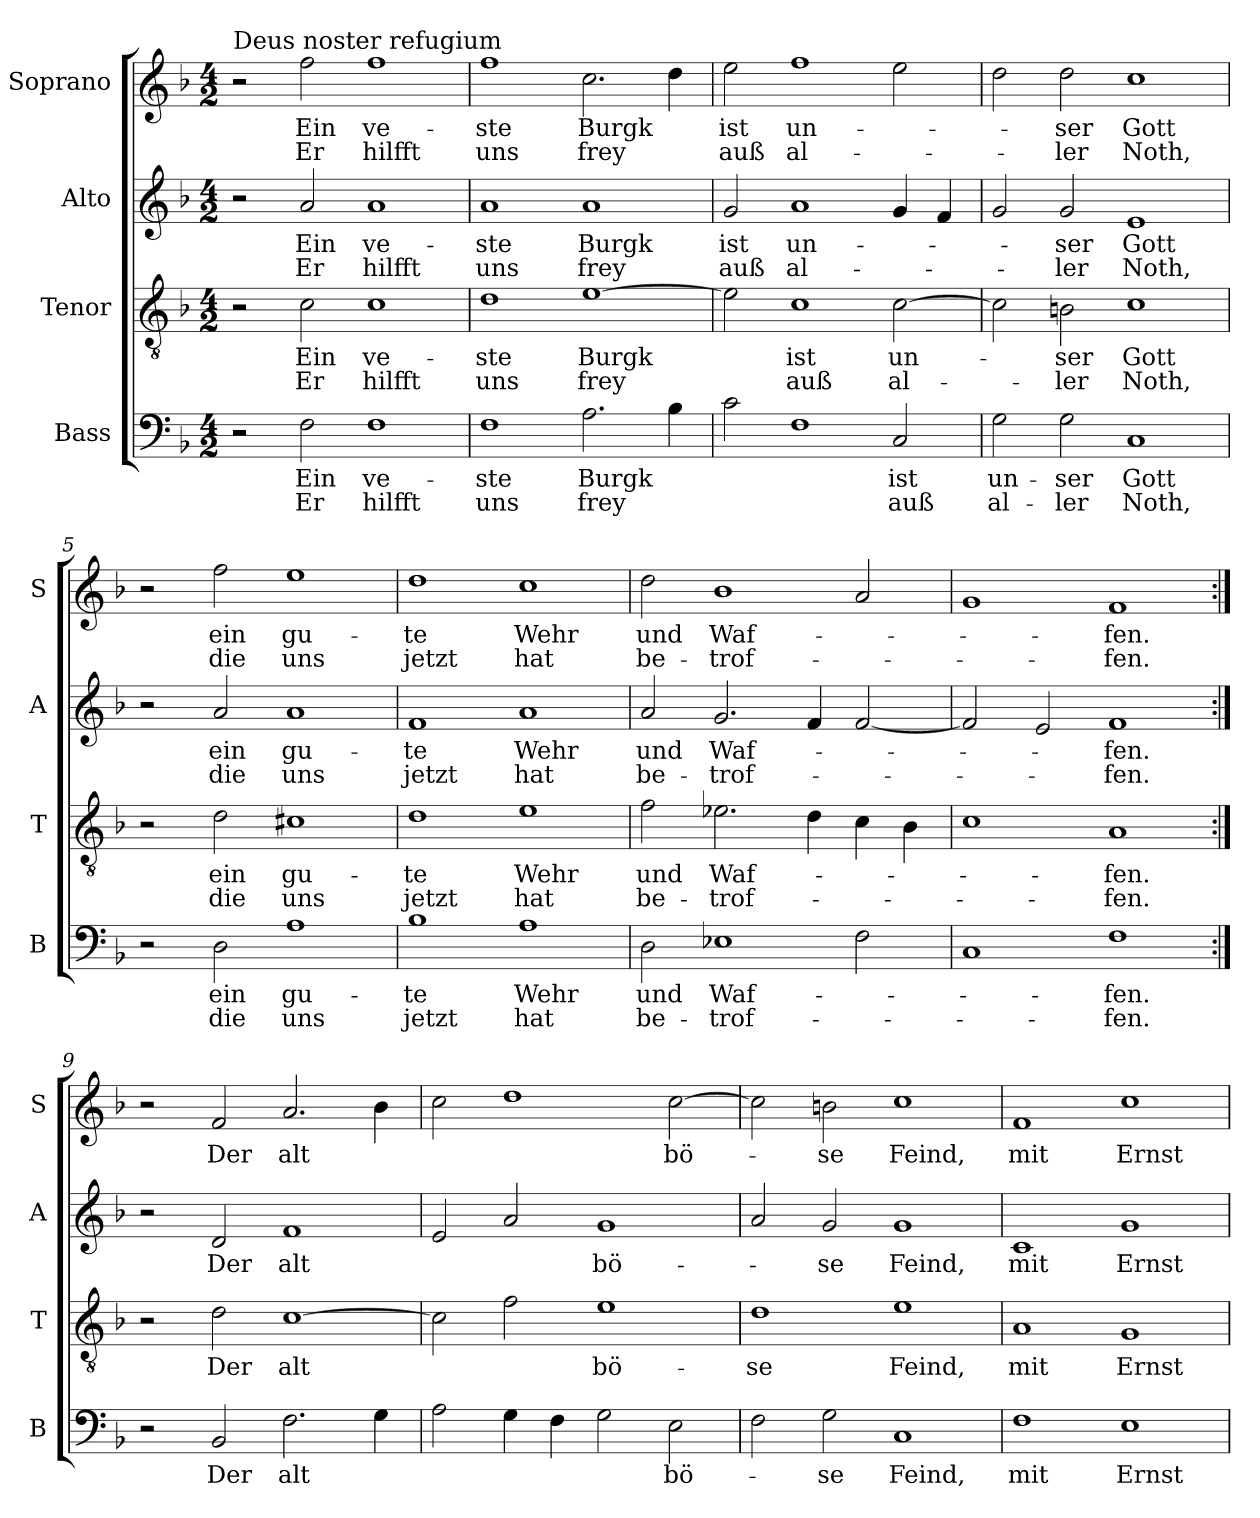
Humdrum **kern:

**kern	**text	**text	**kern	**text	**text	**kern	**text	**text	**kern	**text	**text
*part4	*part4	*part4	*part3	*part3	*part3	*part2	*part2	*part2	*part1	*part1	*part1
*staff4	*staff4	*staff4	*staff3	*staff3	*staff3	*staff2	*staff2	*staff2	*staff1	*staff1	*staff1
*I"Bass	*	*	*I"Tenor	*	*	*I"Alto	*	*	*I"Soprano	*	*
*I'B	*	*	*I'T	*	*	*I'A	*	*	*I'S	*	*
*clefF4	*	*	*clefGv2	*	*	*clefG2	*	*	*clefG2	*	*
*k[b-]	*	*	*k[b-]	*	*	*k[b-]	*	*	*k[b-]	*	*
*F:	*	*	*F:	*	*	*F:	*	*	*F:	*	*
*M4/2	*	*	*M4/2	*	*	*M4/2	*	*	*M4/2	*	*
=1	=1	=1	=1	=1	=1	=1	=1	=1	=1	=1	=1
!	!	!	!	!	!	!	!	!	!LO:TX:a:t=Deus noster refugium	!	!
2r	.	.	2r	.	.	2r	.	.	2r	.	.
!	!LO:LY:b	!LO:LY:b	!	!LO:LY:b	!LO:LY:b	!	!LO:LY:b	!LO:LY:b	!	!LO:LY:b	!LO:LY:b
2F\	Ein	Er	2c\	Ein	Er	2a/	Ein	Er	2ff\	Ein	Er
!	!LO:LY:b	!LO:LY:b	!	!LO:LY:b	!LO:LY:b	!	!LO:LY:b	!LO:LY:b	!	!LO:LY:b	!LO:LY:b
1F	ve-	hilfft	1c	ve-	hilfft	1a	ve-	hilfft	1ff	ve-	hilfft
=2	=2	=2	=2	=2	=2	=2	=2	=2	=2	=2	=2
!	!LO:LY:b	!LO:LY:b	!	!LO:LY:b	!LO:LY:b	!	!LO:LY:b	!LO:LY:b	!	!LO:LY:b	!LO:LY:b
1F	-ste	uns	1d	-ste	uns	1a	-ste	uns	1ff	-ste	uns
!	!LO:LY:b	!LO:LY:b	!	!LO:LY:b	!LO:LY:b	!	!LO:LY:b	!LO:LY:b	!	!LO:LY:b	!LO:LY:b
2.A\	Burgk	frey	[1e	Burgk	frey	1a	Burgk	frey	2.cc\	Burgk	frey
4B-\	.	.	.	.	.	.	.	.	4dd\	.	.
=3	=3	=3	=3	=3	=3	=3	=3	=3	=3	=3	=3
!	!	!	!	!	!	!	!LO:LY:b	!LO:LY:b	!	!LO:LY:b	!LO:LY:b
2c\	.	.	2e\]	.	.	2g/	ist	auß	2ee\	ist	auß
!	!	!	!	!LO:LY:b	!LO:LY:b	!	!LO:LY:b	!LO:LY:b	!	!LO:LY:b	!LO:LY:b
1F	.	.	1c	ist	auß	1a	un-	al-	1ff	un-	al-
!	!LO:LY:b	!LO:LY:b	!	!LO:LY:b	!LO:LY:b	!	!	!	!	!	!
2C/	ist	auß	[2c\	un-	al-	4g/	.	.	2ee\	.	.
.	.	.	.	.	.	4f/	.	.	.	.	.
=4	=4	=4	=4	=4	=4	=4	=4	=4	=4	=4	=4
!	!LO:LY:b	!LO:LY:b	!	!	!	!	!	!	!	!	!
2G\	un-	al-	2c\]	.	.	2g/	.	.	2dd\	.	.
!	!LO:LY:b	!LO:LY:b	!	!LO:LY:b	!LO:LY:b	!	!LO:LY:b	!LO:LY:b	!	!LO:LY:b	!LO:LY:b
2G\	-ser	-ler	2Bn\	-ser	-ler	2g/	-ser	-ler	2dd\	-ser	-ler
!	!LO:LY:b	!LO:LY:b	!	!LO:LY:b	!LO:LY:b	!	!LO:LY:b	!LO:LY:b	!	!LO:LY:b	!LO:LY:b
1C	Gott	Noth,	1c	Gott	Noth,	1e	Gott	Noth,	1cc	Gott	Noth,
!!LO:LB:g=z
=5	=5	=5	=5	=5	=5	=5	=5	=5	=5	=5	=5
2r	.	.	2r	.	.	2r	.	.	2r	.	.
!	!LO:LY:b	!LO:LY:b	!	!LO:LY:b	!LO:LY:b	!	!LO:LY:b	!LO:LY:b	!	!LO:LY:b	!LO:LY:b
2D\	ein	die	2d\	ein	die	2a/	ein	die	2ff\	ein	die
!	!LO:LY:b	!LO:LY:b	!	!LO:LY:b	!LO:LY:b	!	!LO:LY:b	!LO:LY:b	!	!LO:LY:b	!LO:LY:b
1A	gu-	uns	1c#X	gu-	uns	1a	gu-	uns	1ee	gu-	uns
=6	=6	=6	=6	=6	=6	=6	=6	=6	=6	=6	=6
!	!LO:LY:b	!LO:LY:b	!	!LO:LY:b	!LO:LY:b	!	!LO:LY:b	!LO:LY:b	!	!LO:LY:b	!LO:LY:b
1B-	-te	jetzt	1d	-te	jetzt	1f	-te	jetzt	1dd	-te	jetzt
!	!LO:LY:b	!LO:LY:b	!	!LO:LY:b	!LO:LY:b	!	!LO:LY:b	!LO:LY:b	!	!LO:LY:b	!LO:LY:b
1A	Wehr	hat	1e	Wehr	hat	1a	Wehr	hat	1cc	Wehr	hat
=7	=7	=7	=7	=7	=7	=7	=7	=7	=7	=7	=7
!	!LO:LY:b	!LO:LY:b	!	!LO:LY:b	!LO:LY:b	!	!LO:LY:b	!LO:LY:b	!	!LO:LY:b	!LO:LY:b
2D\	und	be-	2f\	und	be-	2a/	und	be-	2dd\	und	be-
!	!LO:LY:b	!LO:LY:b	!	!LO:LY:b	!LO:LY:b	!	!LO:LY:b	!LO:LY:b	!	!LO:LY:b	!LO:LY:b
1E-X	Waf-	-trof-	2.e-X\	Waf-	-trof-	2.g/	Waf-	-trof-	1b-	Waf-	-trof-
.	.	.	4d\	.	.	4f/	.	.	.	.	.
2F\	.	.	4c\	.	.	[2f/	.	.	2a/	.	.
.	.	.	4B-\	.	.	.	.	.	.	.	.
=8	=8	=8	=8	=8	=8	=8	=8	=8	=8	=8	=8
1C	.	.	1c	.	.	2f/]	.	.	1g	.	.
.	.	.	.	.	.	2e/	.	.	.	.	.
!	!LO:LY:b	!LO:LY:b	!	!LO:LY:b	!LO:LY:b	!	!LO:LY:b	!LO:LY:b	!	!LO:LY:b	!LO:LY:b
1F	-fen.	-fen.	1A	-fen.	-fen.	1f	-fen.	-fen.	1f	-fen.	-fen.
!!LO:PB:g=z
=9:|!	=9:|!	=9:|!	=9:|!	=9:|!	=9:|!	=9:|!	=9:|!	=9:|!	=9:|!	=9:|!	=9:|!
2r	.	.	2r	.	.	2r	.	.	2r	.	.
!	!LO:LY:b	!	!	!LO:LY:b	!	!	!LO:LY:b	!	!	!LO:LY:b	!
2BB-/	Der	.	2d\	Der	.	2d/	Der	.	2f/	Der	.
!	!LO:LY:b	!	!	!LO:LY:b	!	!	!LO:LY:b	!	!	!LO:LY:b	!
2.F\	alt	.	[1c	alt	.	1f	alt	.	2.a/	alt	.
4G\	.	.	.	.	.	.	.	.	4b-\	.	.
=10	=10	=10	=10	=10	=10	=10	=10	=10	=10	=10	=10
2A\	.	.	2c\]	.	.	2e/	.	.	2cc\	.	.
4G\	.	.	2f\	.	.	2a/	.	.	1dd	.	.
4F\	.	.	.	.	.	.	.	.	.	.	.
!	!	!	!	!LO:LY:b	!	!	!LO:LY:b	!	!	!	!
2G\	.	.	1e	bö-	.	1g	bö-	.	.	.	.
!	!LO:LY:b	!	!	!	!	!	!	!	!	!LO:LY:b	!
2E\	bö-	.	.	.	.	.	.	.	[2cc\	bö-	.
=11	=11	=11	=11	=11	=11	=11	=11	=11	=11	=11	=11
!	!	!	!	!LO:LY:b	!	!	!	!	!	!	!
2F\	.	.	1d	-se	.	2a/	.	.	2cc\]	.	.
!	!LO:LY:b	!	!	!	!	!	!LO:LY:b	!	!	!LO:LY:b	!
2G\	-se	.	.	.	.	2g/	-se	.	2bn\	-se	.
!	!LO:LY:b	!	!	!LO:LY:b	!	!	!LO:LY:b	!	!	!LO:LY:b	!
1C	Feind,	.	1e	Feind,	.	1g	Feind,	.	1cc	Feind,	.
=12	=12	=12	=12	=12	=12	=12	=12	=12	=12	=12	=12
!	!LO:LY:b	!	!	!LO:LY:b	!	!	!LO:LY:b	!	!	!LO:LY:b	!
1F	mit	.	1A	mit	.	1c	mit	.	1f	mit	.
!	!LO:LY:b	!	!	!LO:LY:b	!	!	!LO:LY:b	!	!	!LO:LY:b	!
1E	Ernst	.	1G	Ernst	.	1g	Ernst	.	1cc	Ernst	.
=	=	=	=	=	=	=	=	=	=	=	=
*-	*-	*-	*-	*-	*-	*-	*-	*-	*-	*-	*-
